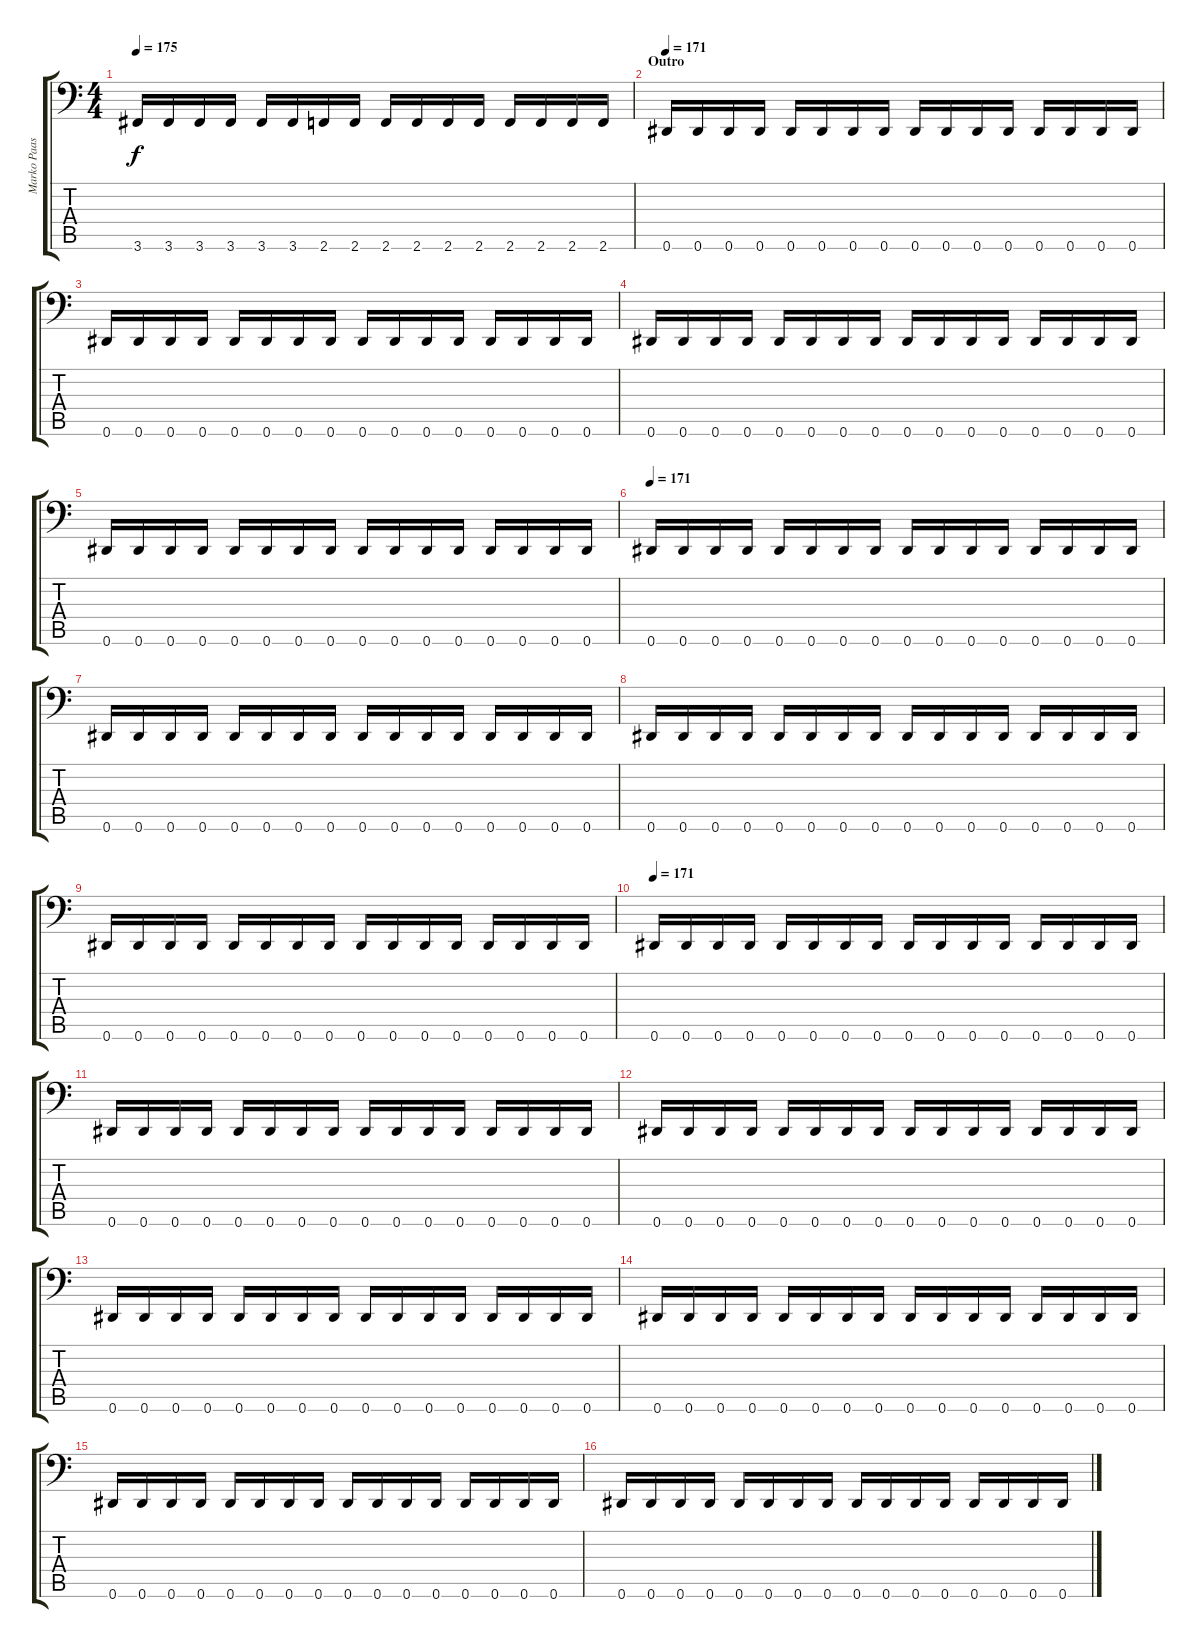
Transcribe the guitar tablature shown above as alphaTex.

\track ("Marko Paasikoski" "Marko Paas") {instrument electricbasspick}
\staff {score tabs}
\tuning (Eb3 Bb2 Gb2 Db2 Ab1 Eb1) {hide}
\ts (4 4)
\tempo 175
\clef f4
\ks c
3.6.16{dy f} 3.6.16 3.6.16 3.6.16 3.6.16 3.6.16 2.6.16 2.6.16 2.6.16 2.6.16 2.6.16 2.6.16 2.6.16 2.6.16 2.6.16 2.6.16 |
\section ("" "Outro")
\tempo 171
0.6.16 0.6.16 0.6.16 0.6.16 0.6.16 0.6.16 0.6.16 0.6.16 0.6.16 0.6.16 0.6.16 0.6.16 0.6.16 0.6.16 0.6.16 0.6.16 |
0.6.16 0.6.16 0.6.16 0.6.16 0.6.16 0.6.16 0.6.16 0.6.16 0.6.16 0.6.16 0.6.16 0.6.16 0.6.16 0.6.16 0.6.16 0.6.16 |
0.6.16 0.6.16 0.6.16 0.6.16 0.6.16 0.6.16 0.6.16 0.6.16 0.6.16 0.6.16 0.6.16 0.6.16 0.6.16 0.6.16 0.6.16 0.6.16 |
0.6.16 0.6.16 0.6.16 0.6.16 0.6.16 0.6.16 0.6.16 0.6.16 0.6.16 0.6.16 0.6.16 0.6.16 0.6.16 0.6.16 0.6.16 0.6.16 |
\tempo 171
0.6.16 0.6.16 0.6.16 0.6.16 0.6.16 0.6.16 0.6.16 0.6.16 0.6.16 0.6.16 0.6.16 0.6.16 0.6.16 0.6.16 0.6.16 0.6.16 |
0.6.16 0.6.16 0.6.16 0.6.16 0.6.16 0.6.16 0.6.16 0.6.16 0.6.16 0.6.16 0.6.16 0.6.16 0.6.16 0.6.16 0.6.16 0.6.16 |
0.6.16 0.6.16 0.6.16 0.6.16 0.6.16 0.6.16 0.6.16 0.6.16 0.6.16 0.6.16 0.6.16 0.6.16 0.6.16 0.6.16 0.6.16 0.6.16 |
0.6.16 0.6.16 0.6.16 0.6.16 0.6.16 0.6.16 0.6.16 0.6.16 0.6.16 0.6.16 0.6.16 0.6.16 0.6.16 0.6.16 0.6.16 0.6.16 |
\tempo 171
0.6.16 0.6.16 0.6.16 0.6.16 0.6.16 0.6.16 0.6.16 0.6.16 0.6.16 0.6.16 0.6.16 0.6.16 0.6.16 0.6.16 0.6.16 0.6.16 |
0.6.16 0.6.16 0.6.16 0.6.16 0.6.16 0.6.16 0.6.16 0.6.16 0.6.16 0.6.16 0.6.16 0.6.16 0.6.16 0.6.16 0.6.16 0.6.16 |
0.6.16 0.6.16 0.6.16 0.6.16 0.6.16 0.6.16 0.6.16 0.6.16 0.6.16 0.6.16 0.6.16 0.6.16 0.6.16 0.6.16 0.6.16 0.6.16 |
0.6.16 0.6.16 0.6.16 0.6.16 0.6.16 0.6.16 0.6.16 0.6.16 0.6.16 0.6.16 0.6.16 0.6.16 0.6.16 0.6.16 0.6.16 0.6.16 |
0.6.16 0.6.16 0.6.16 0.6.16 0.6.16 0.6.16 0.6.16 0.6.16 0.6.16 0.6.16 0.6.16 0.6.16 0.6.16 0.6.16 0.6.16 0.6.16 |
0.6.16 0.6.16 0.6.16 0.6.16 0.6.16 0.6.16 0.6.16 0.6.16 0.6.16 0.6.16 0.6.16 0.6.16 0.6.16 0.6.16 0.6.16 0.6.16 |
0.6.16 0.6.16 0.6.16 0.6.16 0.6.16 0.6.16 0.6.16 0.6.16 0.6.16 0.6.16 0.6.16 0.6.16 0.6.16 0.6.16 0.6.16 0.6.16
